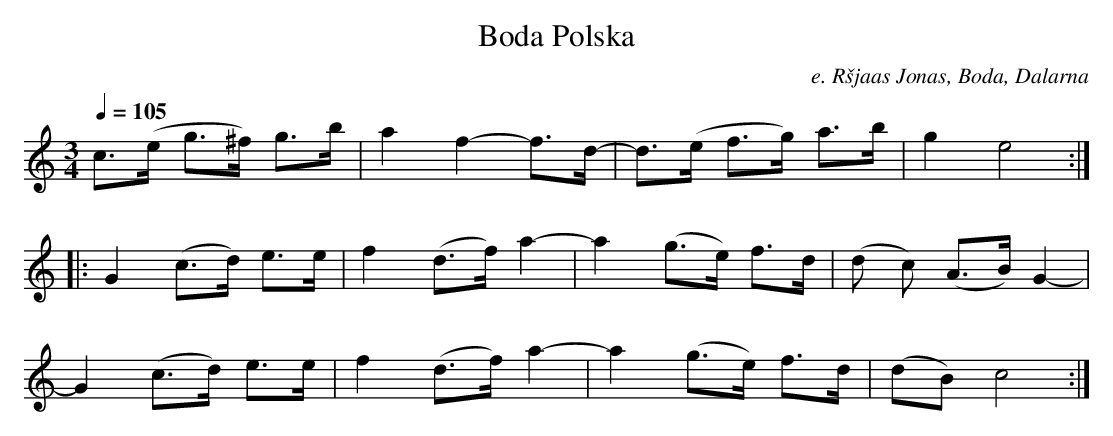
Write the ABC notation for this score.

X:1
T:  Boda Polska          % name
C:  e. Ršjaas Jonas, Boda, Dalarna          % composer
Q:1/4=105     %Tempo
M:3/4     %Meter
L:1/8     %
K:C
c>(e g>^f) g>b | a2 f2-f>d- | d>(e f>g) a>b | g2 e4 :|
|:G2 (c>d) e>e | f2 (d>f) a2- | a2 (g>e) f>d | (d c) (A>B) G2- |
G2 (c>d) e>e | f2 (d>f) a2- | a2 (g>e) f>d | (dB) c4 :|
